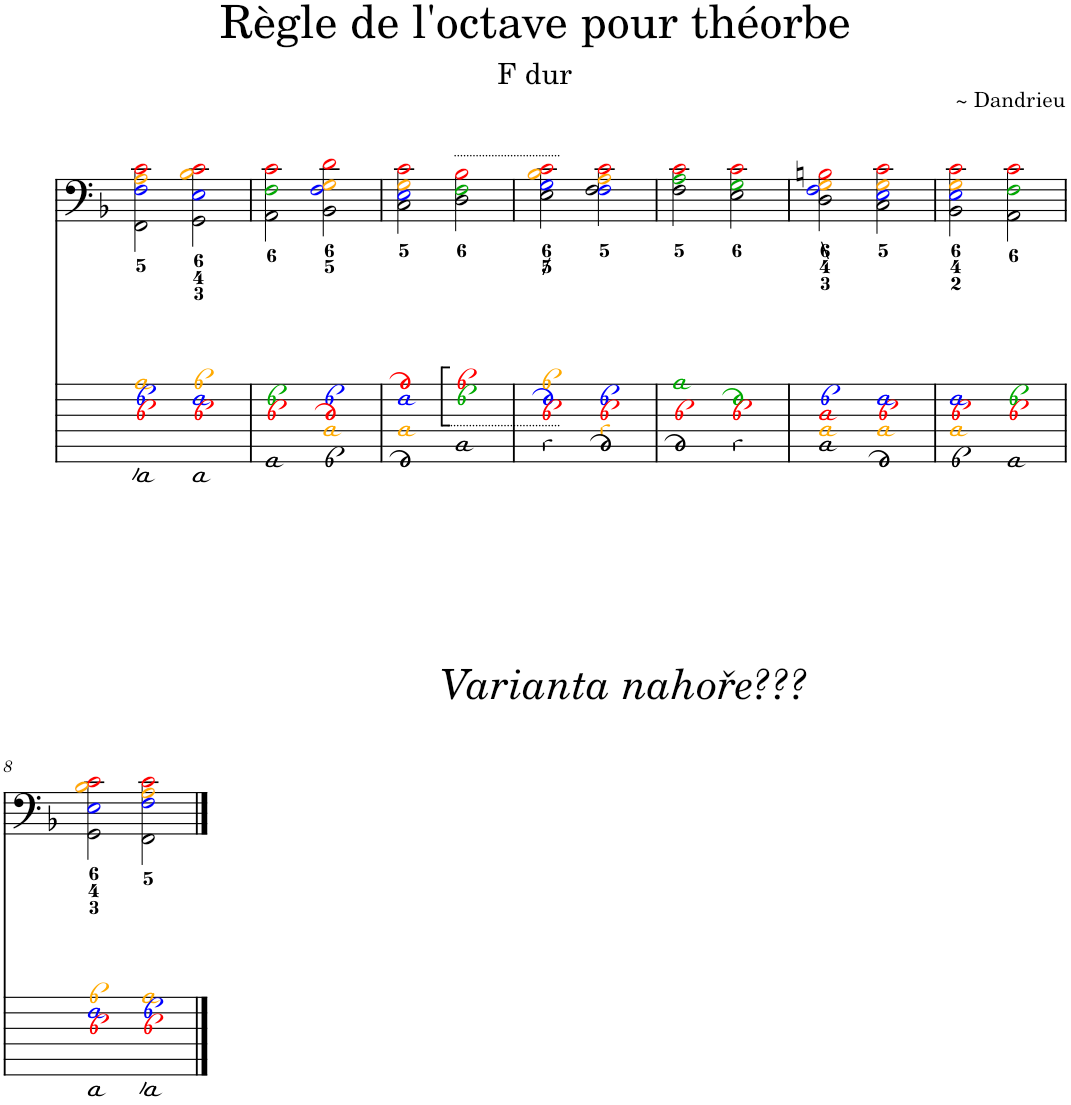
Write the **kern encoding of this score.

**kern	**kern
*part1	*part1
*staff2	*staff1
*I"Theorba	*
*I'Thb.	*
*stria6	*
*	*clefF4
*k[b-]	*k[b-]
=1	=1
2FF 2ci 2Fj 2AZ	2FF\ 2Fj\ 2AZ\ 2ci\
2GG 2ci 2Ej 2B-Z	2GG\ 2Ej\ 2B-Z\ 2ci\
=2	=2
2AA 2ci 2FV	2AA\ 2FV\ 2ci\
2BB- 2GZ 2di 2Fj	2BB-\ 2Fj\ 2GZ\ 2di\
=3	=3
*^	*
2C 2GZ 2Ej 2ci	4.ryy	2C\ 2Ej\ 2GZ\ 2ci\
!	!LO:TX:b:i:t=Varianta nahoře???	!
.	2ryy	.
2D: 2FV: 2B-i:	.	2D\: 2FV\: 2B-i\:
.	8ryy	.
*v	*v	*
=4	=4
2E 2ci 2Gj 2B-Z	2E\ 2Gj\ 2B-Z\ 2ci\
2F 2AZ 2ci 2Fj	2F\ 2Fj\ 2AZ\ 2ci\
=5	=5
2F 2ci 2AV	2F\ 2AV\ 2ci\
2E 2ci 2GV	2E\ 2GV\ 2ci\
=6	=6
2D 2GZ 2B#Xi 2Fj	2D\ 2Fj\ 2GZ\ 2Bni\
2C 2GZ 2ci 2Ej	2C\ 2Ej\ 2GZ\ 2ci\
=7	=7
2BB- 2GZ 2ci 2Ej	2BB-\ 2Ej\ 2GZ\ 2ci\
2AA 2ci 2FV	2AA\ 2FV\ 2ci\
!!LO:LB:g=z
=8	=8
2GG 2ci 2Ej 2B-Z	2GG\ 2Ej\ 2B-Z\ 2ci\
2FF 2ci 2Fj 2AZ	2FF\ 2Fj\ 2AZ\ 2ci\
==	==
*-	*-
